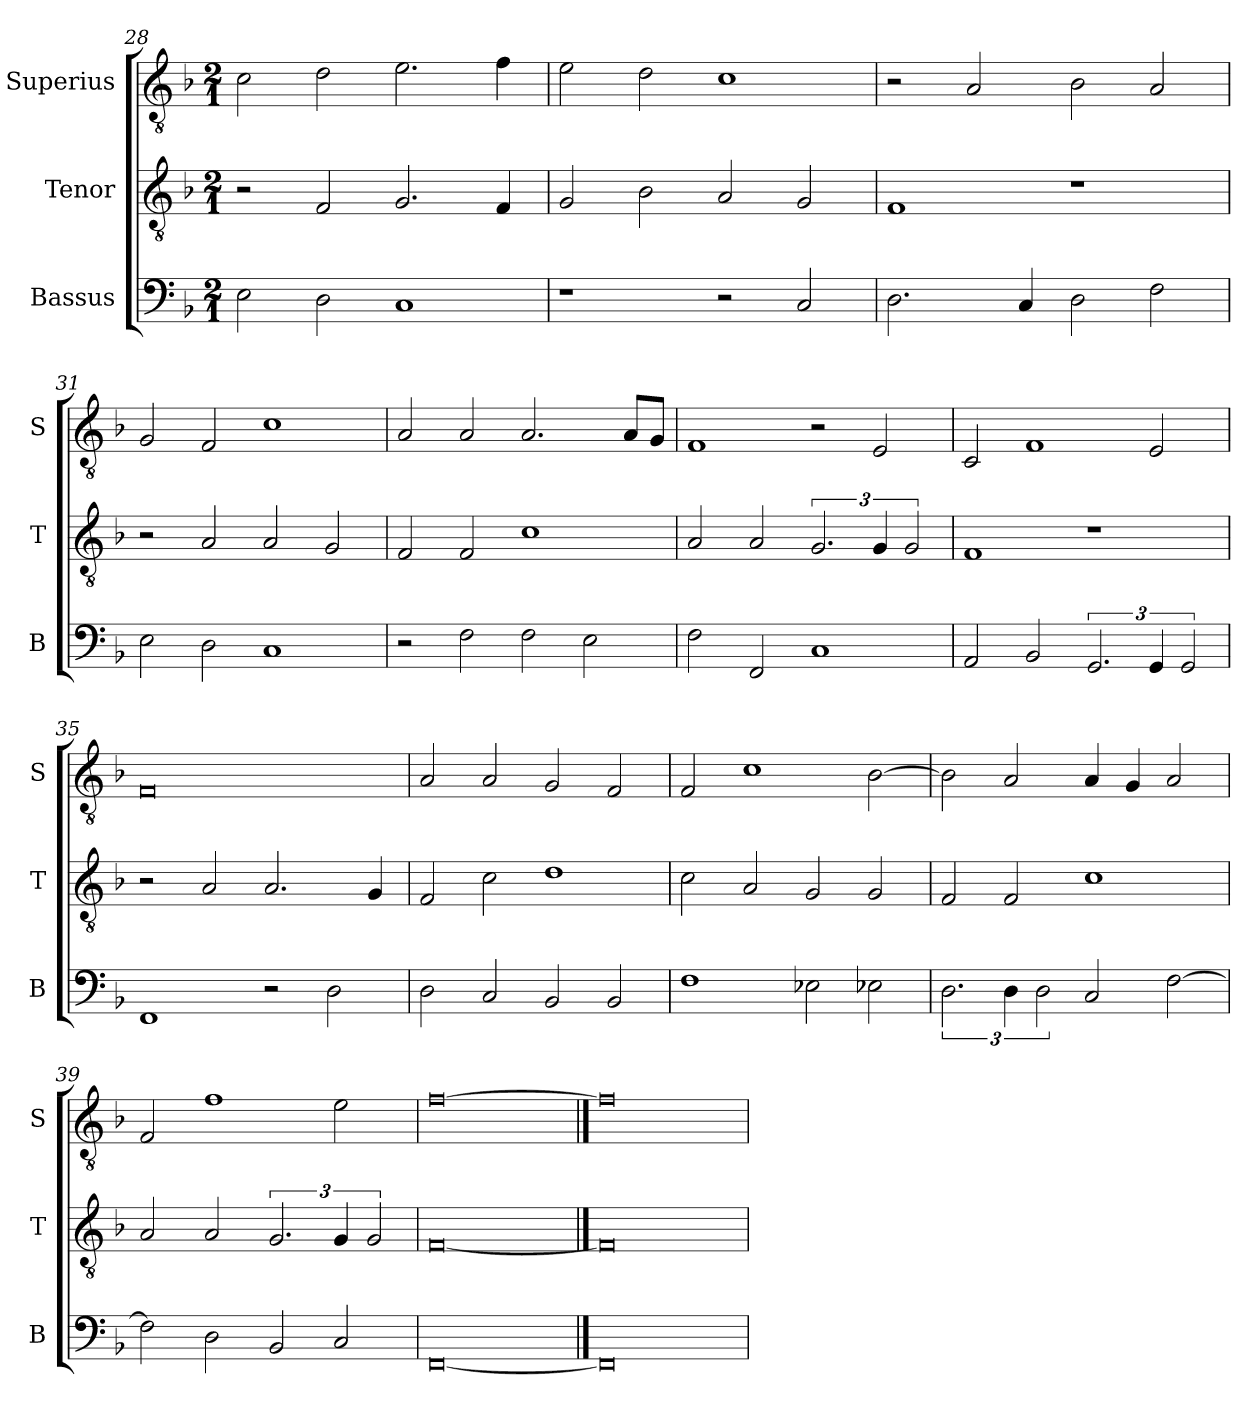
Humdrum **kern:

**kern	**kern	**kern
*part3	*part2	*part1
*staff3	*staff2	*staff1
*I"Bassus	*I"Tenor	*I"Superius
*I'B	*I'T	*I'S
*clefF4	*clefGv2	*clefGv2
*k[b-]	*k[b-]	*k[b-]
*F:	*F:	*F:
*M2/1	*M2/1	*M2/1
=28	=28	=28
2E	2r	2c
2D	2F	2d
1C	2.G	2.e
.	4F	4f
=29	=29	=29
1r	2G	2e
.	2B-	2d
2r	2A	1c
2C	2G	.
=30	=30	=30
2.D	1F	2r
.	.	2A
4C	.	.
2D	1r	2B-
2F	.	2A
=31	=31	=31
2E	2r	2G
2D	2A	2F
1C	2A	1c
.	2G	.
=32	=32	=32
2r	2F	2A
2F	2F	2A
2F	1c	2.A
2E	.	.
.	.	8AL
.	.	8GJ
=33	=33	=33
2F	2A	1F
2FF	2A	.
1C	3.G	2r
.	6G	2E
.	3G	.
=34	=34	=34
2AA	1F	2C
2BB-	.	1F
3.GG	1r	.
6GG	.	2E
3GG	.	.
=35	=35	=35
1FF	2r	0F
.	2A	.
2r	2.A	.
2D	.	.
.	4G	.
=36	=36	=36
2D	2F	2A
2C	2c	2A
2BB-	1d	2G
2BB-	.	2F
=37	=37	=37
1F	2c	2F
.	2A	1c
2E-X	2G	.
2E-X	2G	[2B-
=38	=38	=38
3.D	2F	2B-]
6D	2F	2A
3D	.	.
2C	1c	4A
.	.	4G
[2F	.	2A
=39	=39	=39
2F]	2A	2F
2D	2A	1f
2BB-	3.G	.
2C	6G	2e
.	3G	.
=40	=40	=40
[0FF	[0F	[0f
==41	==41	==41
0FF]	0F]	0f]
=	=	=
*-	*-	*-
